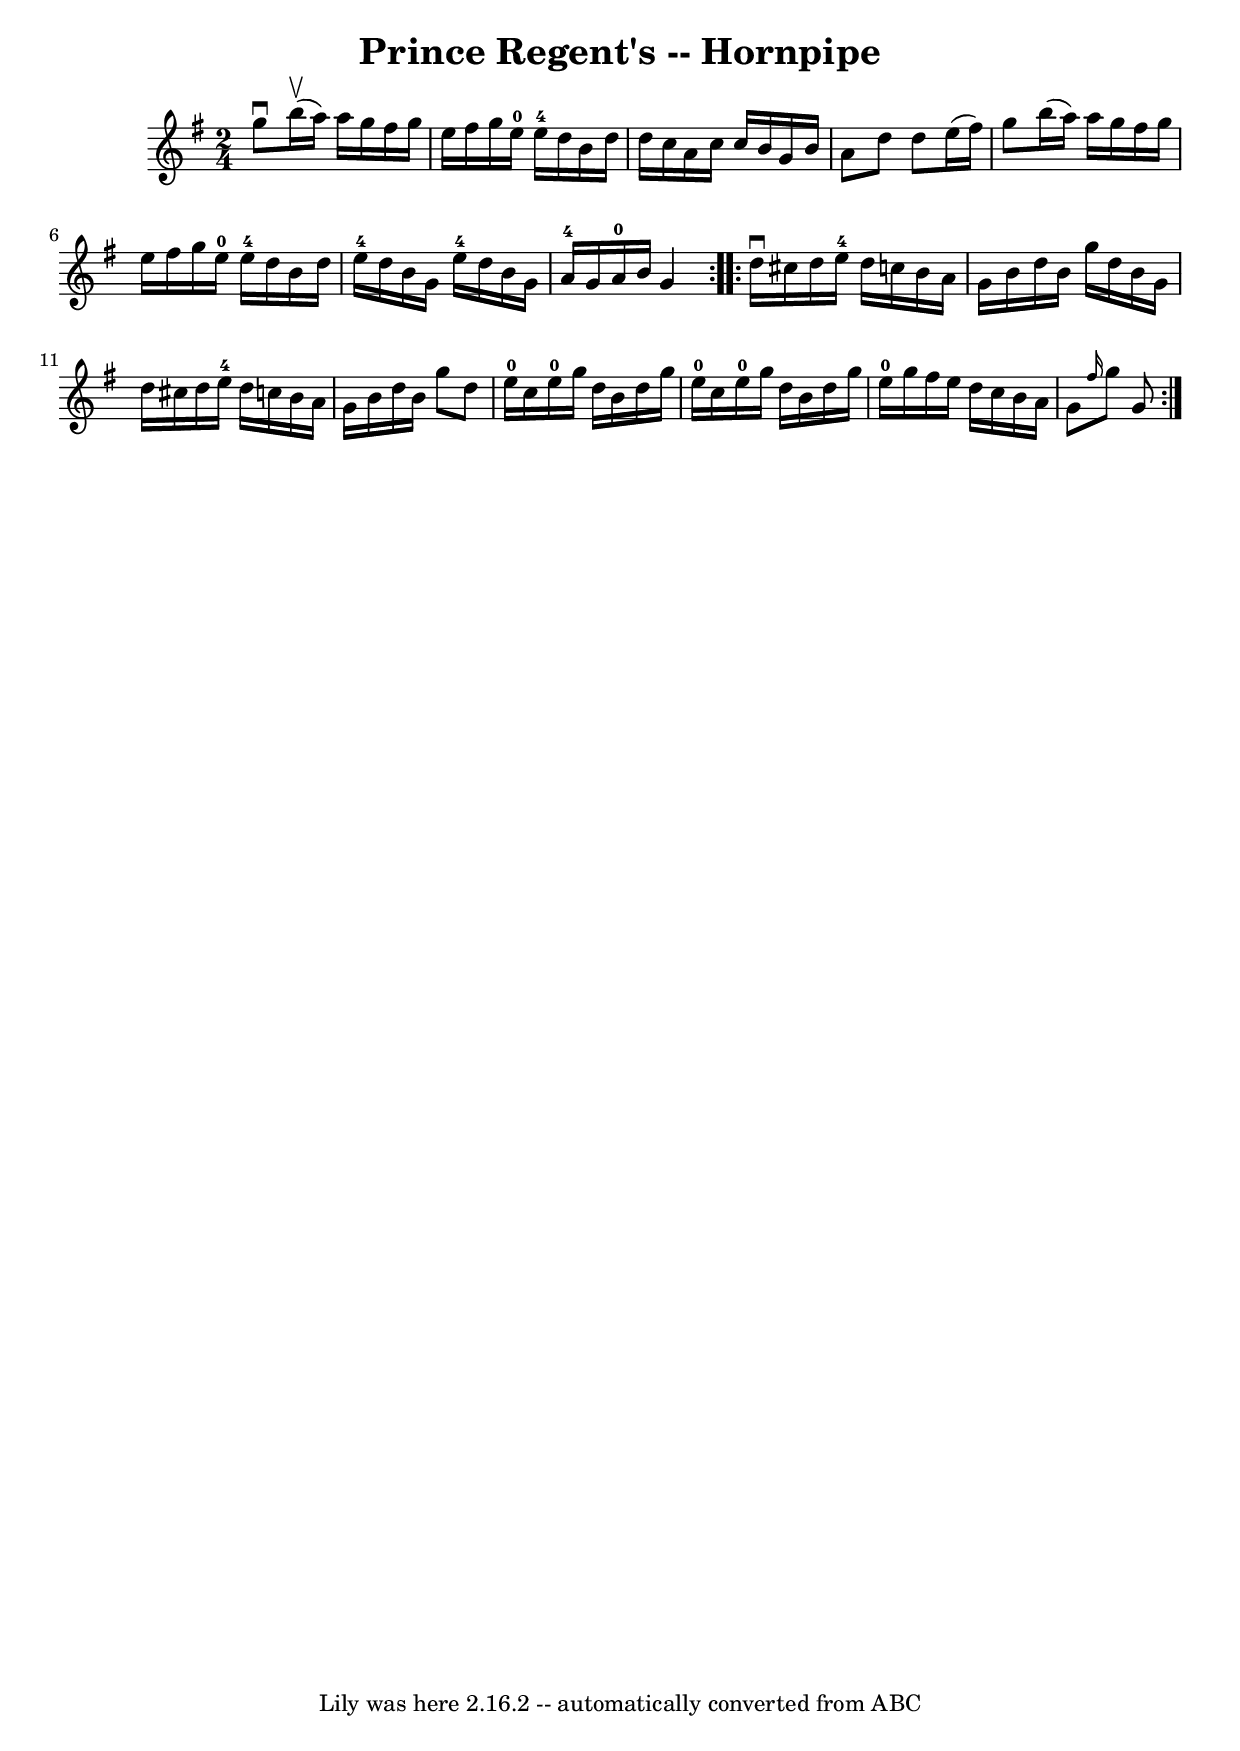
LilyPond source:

\version "2.16.2"
\include "Mammoth.ily"
\header {
  %% book = "Cole's 1000 Fiddle Tunes"
  crossRefNumber = "1"
  footnotes = ""
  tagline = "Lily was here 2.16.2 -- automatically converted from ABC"
  title = "Prince Regent's -- Hornpipe"

}
voicedefault =  {



  \repeat volta 2 {

    \time 2/4 
    \key g \major
    g''8^\downbow b''16 (^\upbow a''16) a''16 
    g''16 fis''16 g''16  |
    e''16 fis''16 g''16 e''16 -0 e''16-4 d''16 b'16 d''16  |
    d''16 c''16 a'16 
    c''16 c''16 b'16 g'16 b'16  |
    a'8 d''8 d''8    
    e''16 (fis''16) |
    g''8 b''16 (a''16) a''16 g''16 
    fis''16 g''16  |
    e''16 fis''16 g''16 e''16-0     
    e''16-4 d''16 b'16 d''16  |
    e''16-4 d''16 b'16    
    g'16 e''16-4 d''16 b'16 g'16  |
    a'16-4 g'16    
    a'16-0 b'16 g'4  
  }     
  \repeat volta 2 {
    d''16^\downbow cis''16    
    d''16 e''16-4 d''16 c''!16 b'16 a'16  |
    g'16 b'16  
    d''16 b'16 g''16 d''16 b'16 g'16  |
    d''16 cis''16  
    d''16 e''16-4 d''16 c''!16 b'16 a'16  |
    g'16    
    b'16 d''16 b'16 g''8 d''8  |
    e''16-0 c''16    
    e''16-0 g''16 d''16 b'16 d''16 g''16  |
    e''16-0   
    c''16 e''16-0 g''16 d''16 b'16 d''16 g''16  |
    
    e''16-0 g''16 fis''16 e''16 d''16 c''16 b'16 a'16  
    |
    g'8  \grace { fis''16  
		} g''8 g'8  
  }   

}

\score{
  <<

    \context Staff="default"
    {
      \voicedefault 
      
    }

  >>
  \layout {
    
  }
  \midi {
  }

}
